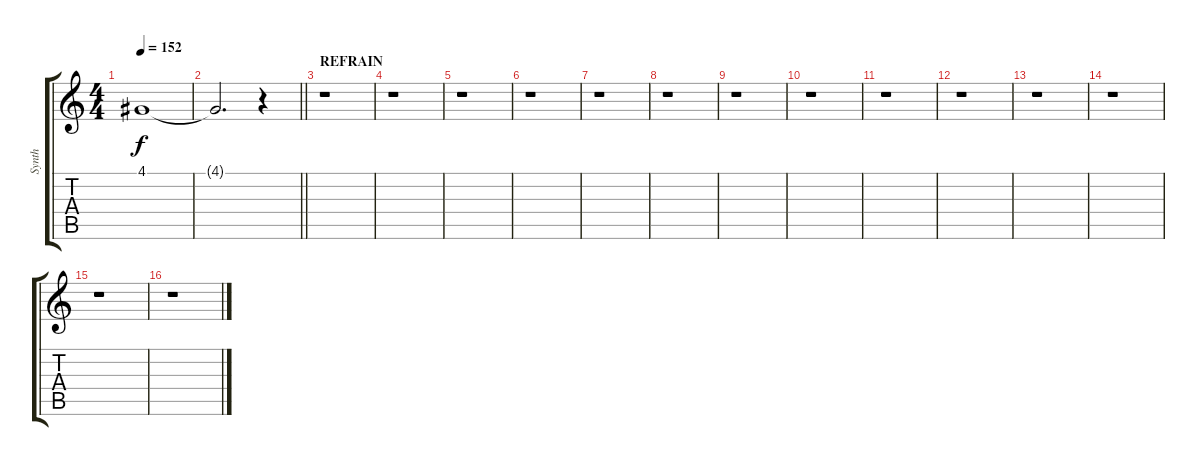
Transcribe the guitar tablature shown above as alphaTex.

\track ("Synth" "Synth") {instrument pad4choir}
\staff {score tabs}
\tuning (E4 B3 G3 D3 A2 E2) {hide}
\ts (4 4)
\tempo 152
\clef g2
\ks c
4.1.1{dy f} |
\barLineRight lightlight
4.1{t}.2{d} r.4 |
\section ("" "REFRAIN")
r.1 |
r.1 |
r.1 |
r.1 |
r.1 |
r.1 |
r.1 |
r.1 |
r.1 |
r.1 |
r.1 |
r.1 |
r.1 |
r.1
